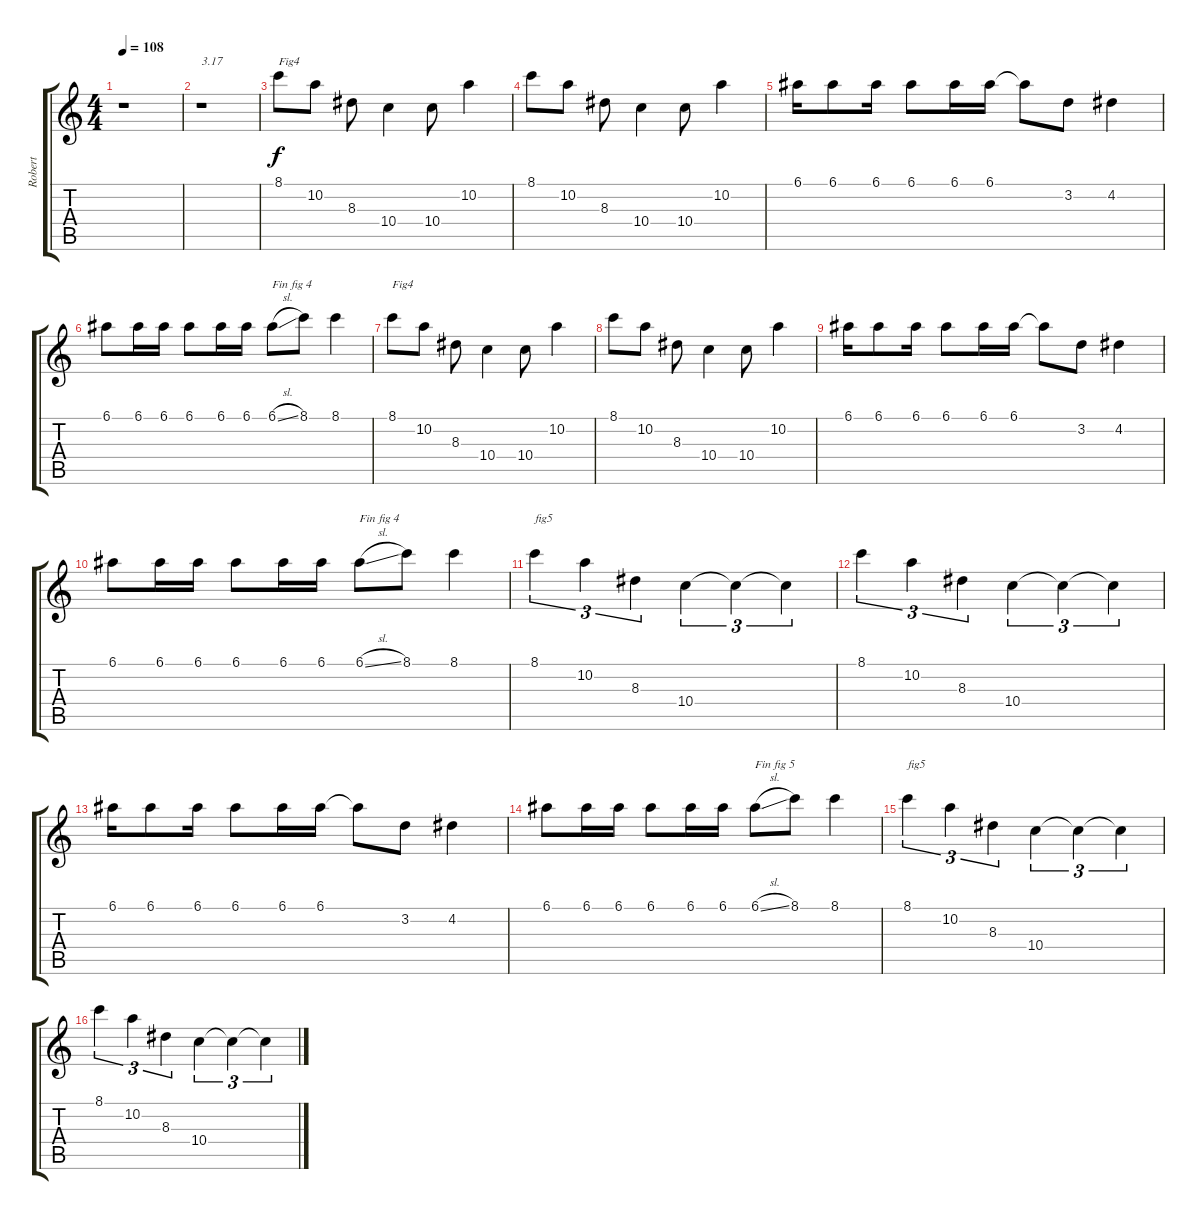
\track ("Robert" "Robert") {instrument distortionguitar}
\staff {score tabs}
\tuning (E4 B3 G3 D3 A2 E2) {hide}
\ts (4 4)
\tempo 108
\clef g2
\ks c
r.1{dy f} |
r.1{txt "3.17"} |
8.1.8{txt "Fig4"} 10.2.8 8.3.8 10.4.4 10.4.8 10.2.4 |
8.1.8 10.2.8 8.3.8 10.4.4 10.4.8 10.2.4 |
6.1.16 6.1.8 6.1.16 6.1.8 6.1.16 6.1.16 6.1{t}.8 3.2.8 4.2.4 |
6.1.8 6.1.16 6.1.16 6.1.8 6.1.16 6.1.16 6.1{sl}.8{txt "Fin fig 4"} 8.1.8 8.1.4 |
8.1.8{txt "Fig4"} 10.2.8 8.3.8 10.4.4 10.4.8 10.2.4 |
8.1.8 10.2.8 8.3.8 10.4.4 10.4.8 10.2.4 |
6.1.16 6.1.8 6.1.16 6.1.8 6.1.16 6.1.16 6.1{t}.8 3.2.8 4.2.4 |
6.1.8 6.1.16 6.1.16 6.1.8 6.1.16 6.1.16 6.1{sl}.8{txt "Fin fig 4"} 8.1.8 8.1.4 |
8.1.4{tu (3 2) txt "fig5"} 10.2.4{tu (3 2)} 8.3.4{tu (3 2)} 10.4.4{tu (3 2)} 10.4{t}.4{tu (3 2)} 10.4{t}.4{tu (3 2)} |
8.1.4{tu (3 2)} 10.2.4{tu (3 2)} 8.3.4{tu (3 2)} 10.4.4{tu (3 2)} 10.4{t}.4{tu (3 2)} 10.4{t}.4{tu (3 2)} |
6.1.16 6.1.8 6.1.16 6.1.8 6.1.16 6.1.16 6.1{t}.8 3.2.8 4.2.4 |
6.1.8 6.1.16 6.1.16 6.1.8 6.1.16 6.1.16 6.1{sl}.8{txt "Fin fig 5"} 8.1.8 8.1.4 |
8.1.4{tu (3 2) txt "fig5"} 10.2.4{tu (3 2)} 8.3.4{tu (3 2)} 10.4.4{tu (3 2)} 10.4{t}.4{tu (3 2)} 10.4{t}.4{tu (3 2)} |
8.1.4{tu (3 2)} 10.2.4{tu (3 2)} 8.3.4{tu (3 2)} 10.4.4{tu (3 2)} 10.4{t}.4{tu (3 2)} 10.4{t}.4{tu (3 2)}
